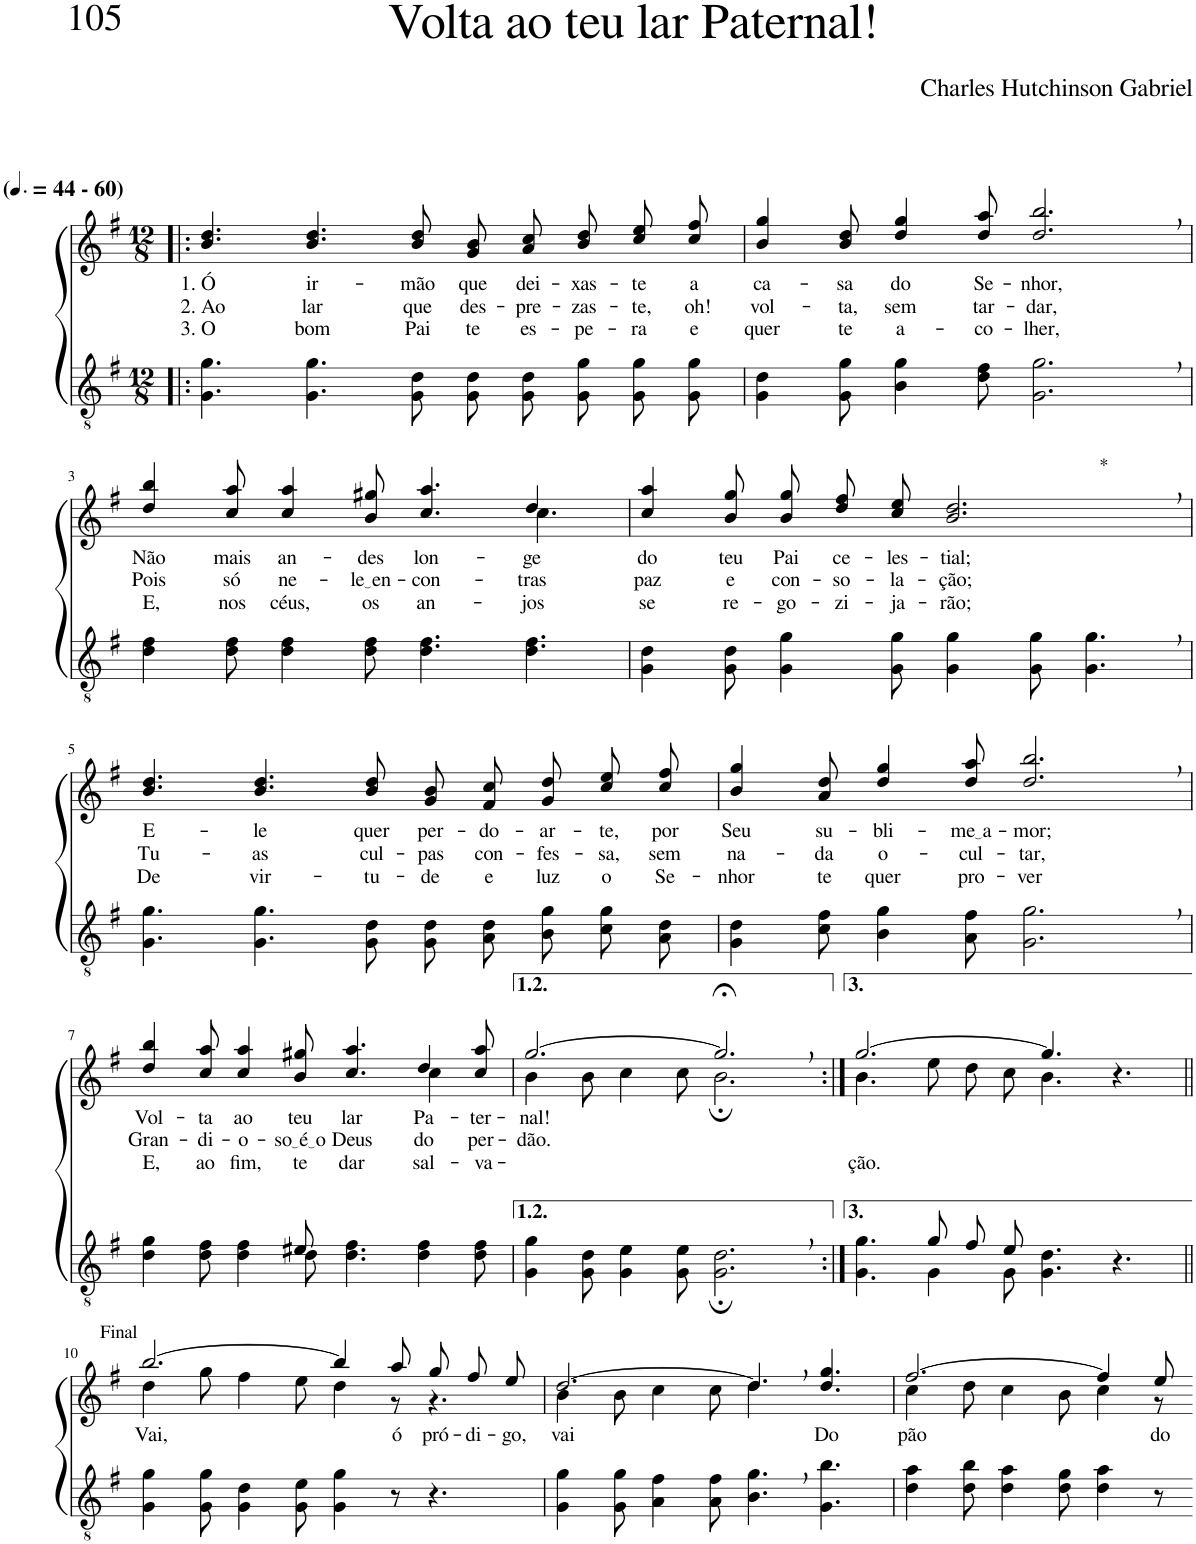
**kern	**kern	**text	**text	**text
*part2	*part1	*part1	*part1	*part1
*staff2	*staff1	*staff1	*staff1	*staff1
*I"Parte III e IV	*I"Parte I e II	*	*	*
*clefGv2	*clefG2	*	*	*
*Trd5c9	*Trd5c9	*	*	*
*k[f#]	*k[f#]	*	*	*
*M12/8	*M12/8	*	*	*
*MM66	*MM66	*	*	*
=1!|:	=1!|:	=1!|:	=1!|:	=1!|:
!	!LO:TX:a:B:t=(	!	!	!
!	!LO:TX:a:B:t=- 60)	!	!	!
!	!	!LO:LY:b	!LO:LY:b	!LO:LY:b
4.G\ 4.g\	4.b/ 4.dd/	1. Ó	2. Ao	3. O
!	!	!LO:LY:b	!LO:LY:b	!LO:LY:b
4.G\ 4.g\	4.b/ 4.dd/	ir-	lar	bom
!	!	!LO:LY:b	!LO:LY:b	!LO:LY:b
8G\ 8d\L	8b\ 8dd\L	-mão	que	Pai
!	!	!LO:LY:b	!LO:LY:b	!LO:LY:b
8G\ 8d\	8g\ 8b\	que	des-	te
!	!	!LO:LY:b	!LO:LY:b	!LO:LY:b
8G\ 8d\J	8a\ 8cc\J	dei-	-pre-	es-
!	!	!LO:LY:b	!LO:LY:b	!LO:LY:b
8G\ 8g\L	8b\ 8dd\L	-xas-	-zas-	-pe-
!	!	!LO:LY:b	!LO:LY:b	!LO:LY:b
8G\ 8g\	8cc\ 8ee\	-te	-te,	-ra
!	!	!LO:LY:b	!LO:LY:b	!LO:LY:b
8G\ 8g\J	8cc\ 8ff#\J	a	oh!	e
=2	=2	=2	=2	=2
!	!	!LO:LY:b	!LO:LY:b	!LO:LY:b
4G\ 4d\	4b/ 4gg/	ca-	vol-	quer
!	!	!LO:LY:b	!LO:LY:b	!LO:LY:b
8G\ 8g\	8b/ 8dd/	-sa	-ta,	te
!	!	!LO:LY:b	!LO:LY:b	!LO:LY:b
4B\ 4g\	4dd/ 4gg/	do	sem	a-
!	!	!LO:LY:b	!LO:LY:b	!LO:LY:b
8d\ 8f#\	8dd/ 8aa/	Se-	tar-	-co-
!	!	!LO:LY:b	!LO:LY:b	!LO:LY:b
2.G\, 2.g\,	2.dd/, 2.bb/,	-nhor,	-dar,	-lher,
!!LO:LB:g=z
=3	=3	=3	=3	=3
!	!	!LO:LY:b	!LO:LY:b	!LO:LY:b
*	*^	*	*	*
4d\ 4f#\	4dd/ 4bb/	8ryy	Não	Pois	E,
!	!	!	!LO:LY:b	!LO:LY:b	!LO:LY:b
*	*v	*v	*	*	*
8d\ 8f#\	8cc/ 8aa/	mais	só	nos
!	!	!LO:LY:b	!LO:LY:b	!LO:LY:b
4d\ 4f#\	4cc/ 4aa/	an-	ne-	céus,
!	!	!LO:LY:b	!LO:LY:b	!LO:LY:b
8d\ 8f#\	8b/ 8gg#X/	-des	le en	os
!	!	!LO:LY:b	!LO:LY:b	!LO:LY:b
4.d\ 4.f#\	4.cc/ 4.aa/	lon-	-con-	an-
!	!	!LO:LY:b	!LO:LY:b	!LO:LY:b
*	*^	*	*	*
4.d\ 4.f#\	4.cc\	4dd/	-ge	-tras	-jos
.	.	8ryy	.	.	.
=4	=4	=4	=4	=4	=4
!	!	!	!LO:LY:b	!LO:LY:b	!LO:LY:b
*	*v	*v	*	*	*
4G\ 4d\	4cc/ 4aa/	do	paz	se
!	!	!LO:LY:b	!LO:LY:b	!LO:LY:b
8G\ 8d\	8b/ 8gg/	teu	e	re-
!	!	!LO:LY:b	!LO:LY:b	!LO:LY:b
4G\ 4g\	8b\ 8gg\L	Pai	con-	-go-
!	!	!LO:LY:b	!LO:LY:b	!LO:LY:b
.	8dd\ 8ff#\	ce-	-so-	-zi-
!	!	!LO:LY:b	!LO:LY:b	!LO:LY:b
8G\ 8g\	8cc\ 8ee\J	-les-	-la-	-ja-
!	!LO:TX:a:t=*	!	!	!
!	!	!LO:LY:b	!LO:LY:b	!LO:LY:b
4G\ 4g\	2.b/, 2.dd/,	-tial;	-ção;	-rão;
8G\ 8g\	.	.	.	.
4.G\, 4.g\,	.	.	.	.
!!LO:LB:g=z
=5	=5	=5	=5	=5
!	!	!LO:LY:b	!LO:LY:b	!LO:LY:b
4.G\ 4.g\	4.b/ 4.dd/	E-	Tu-	De
!	!	!LO:LY:b	!LO:LY:b	!LO:LY:b
4.G\ 4.g\	4.b/ 4.dd/	-le	-as	vir-
!	!	!LO:LY:b	!LO:LY:b	!LO:LY:b
8G\ 8d\L	8b\ 8dd\L	quer	cul-	-tu-
!	!	!LO:LY:b	!LO:LY:b	!LO:LY:b
8G\ 8d\	8g\ 8b\	per-	-pas	-de
!	!	!LO:LY:b	!LO:LY:b	!LO:LY:b
8A\ 8d\J	8f#\ 8cc\J	-do-	con-	e
!	!	!LO:LY:b	!LO:LY:b	!LO:LY:b
8B\ 8g\L	8g\ 8dd\L	-ar-	-fes-	luz
!	!	!LO:LY:b	!LO:LY:b	!LO:LY:b
8c\ 8g\	8cc\ 8ee\	-te,	-sa,	o
!	!	!LO:LY:b	!LO:LY:b	!LO:LY:b
8A\ 8d\J	8cc\ 8ff#\J	por	sem	Se-
=6	=6	=6	=6	=6
!	!	!LO:LY:b	!LO:LY:b	!LO:LY:b
4G\ 4d\	4b/ 4gg/	Seu	na-	-nhor
!	!	!LO:LY:b	!LO:LY:b	!LO:LY:b
8c\ 8f#\	8a/ 8dd/	su-	-da	te
!	!	!LO:LY:b	!LO:LY:b	!LO:LY:b
4B\ 4g\	4dd/ 4gg/	-bli-	o-	quer
!	!	!LO:LY:b	!LO:LY:b	!LO:LY:b
8A\ 8f#\	8dd/ 8aa/	me a	-cul-	pro-
!	!	!LO:LY:b	!LO:LY:b	!LO:LY:b
2.G\, 2.g\,	2.dd/, 2.bb/,	-mor;	-tar,	-ver
!!LO:LB:g=z
=7	=7	=7	=7	=7
*^	*	*	*	*
!	!	!	!LO:LY:b	!LO:LY:b	!LO:LY:b
*	*	*^	*	*	*
2ryy	4d\ 4g\	4dd/ 4bb/	8ryy	Vol-	Gran-	E,
!	!	!	!	!LO:LY:b	!LO:LY:b	!LO:LY:b
*	*	*v	*v	*	*	*
.	8d\ 8f#\	8cc/ 8aa/	-ta	-di-	ao
!	!	!	!LO:LY:b	!LO:LY:b	!LO:LY:b
.	4d\ 4f#\	4cc/ 4aa/	ao	-o-	fim,
8ryy	.	.	.	.	.
!	!	!	!LO:LY:b	!LO:LY:b	!LO:LY:b
8e#X/	8d\	8b/ 8gg#X/	teu	so é o	te
!	!	!	!LO:LY:b	!LO:LY:b	!LO:LY:b
2.ryy	4.d\ 4.f#\	4.cc/ 4.aa/	lar	Deus	dar
*	*	*^	*	*	*
!	!	!	!	!LO:LY:b	!LO:LY:b	!LO:LY:b
.	4d\ 4f#\	4dd/	4cc\	Pa-	do	sal-
!	!	!	!	!LO:LY:b	!LO:LY:b	!LO:LY:b
.	8d\ 8f#\	8cc/ 8aa/	8ryy	-ter-	per-	-va-
=8	=8	=8	=8	=8	=8	=8
!	!	!	!	!LO:LY:b	!LO:LY:b	!
*v	*v	*	*	*	*	*
4G\ 4g\	[2.gg/	4b\	-nal!	-dão.	.
8G\ 8d\	.	8b\	.	.	.
4G\ 4e\	.	4cc\	.	.	.
8G\ 8e\	.	8cc\	.	.	.
2.G\;, 2.d\;,	2.gg;<,/]	2.b;\	.	.	.
=9:|!	=9:|!	=9:|!	=9:|!	=9:|!	=9:|!
*^	*	*	*	*	*
!	!	!	!	!	!	!LO:LY:b
4.ryy	4.G\ 4.g\	[2.gg/	4.b\	.	.	-ção.
8g/L	4G\	.	8ee\L	.	.	.
8f#/	.	.	8dd\	.	.	.
8e/J	8G\	.	8cc\J	.	.	.
4.G\ 4.d\	2.ryy	4.gg/]	4.b\	.	.	.
4.r	.	4.r	4.ryy	.	.	.
*v	*v	*	*	*	*	*
!!LO:LB:g=z	!!
=10||	=10||	=10||	=10||	=10||	=10||
!	!LO:TX:a:t=Final	!	!	!	!
!	!	!	!LO:LY:b	!	!
4G\ 4g\	[2.bb/	4dd\	Vai,	.	.
8G\ 8g\	.	8gg\	.	.	.
4G\ 4d\	.	4ff#\	.	.	.
8G\ 8e\	.	8ee\	.	.	.
4G\ 4g\	4bb/]	4dd\	.	.	.
!	!	!	!LO:LY:b	!	!
8r	8aa/	8r	ó	.	.
!	!	!	!LO:LY:b	!	!
4.r	8gg/L	4.r	pró-	.	.
!	!	!	!LO:LY:b	!	!
.	8ff#/	.	-di-	.	.
!	!	!	!LO:LY:b	!	!
.	8ee/J	.	-go,	.	.
=11	=11	=11	=11	=11	=11
!	!	!	!LO:LY:b	!	!
4G\ 4g\	[2.dd/	4b\	vai	.	.
8G\ 8g\	.	8b\	.	.	.
4A\ 4f#\	.	4cc\	.	.	.
8A\ 8f#\	.	8cc\	.	.	.
4.B\, 4.g\,	4.dd,/]	4.dd\	.	.	.
!	!	!	!LO:LY:b	!	!
4.G\ 4.b\	4.ryy	4.dd/ 4.gg/	Do	.	.
=12	=12	=12	=12	=12	=12
!	!	!	!LO:LY:b	!	!
4d\ 4a\	[2.ff#/	4cc\	pão	.	.
8d\ 8b\	.	8dd\	.	.	.
4d\ 4a\	.	4cc\	.	.	.
8d\ 8g\	.	8b\	.	.	.
4d\ 4a\	4ff#/]	4cc\	.	.	.
!	!	!	!LO:LY:b	!	!
8r	8ee/	8r	do	.	.
*	*v	*v	*	*	*
=-	=-	=-	=-	=-
*-	*-	*-	*-	*-
